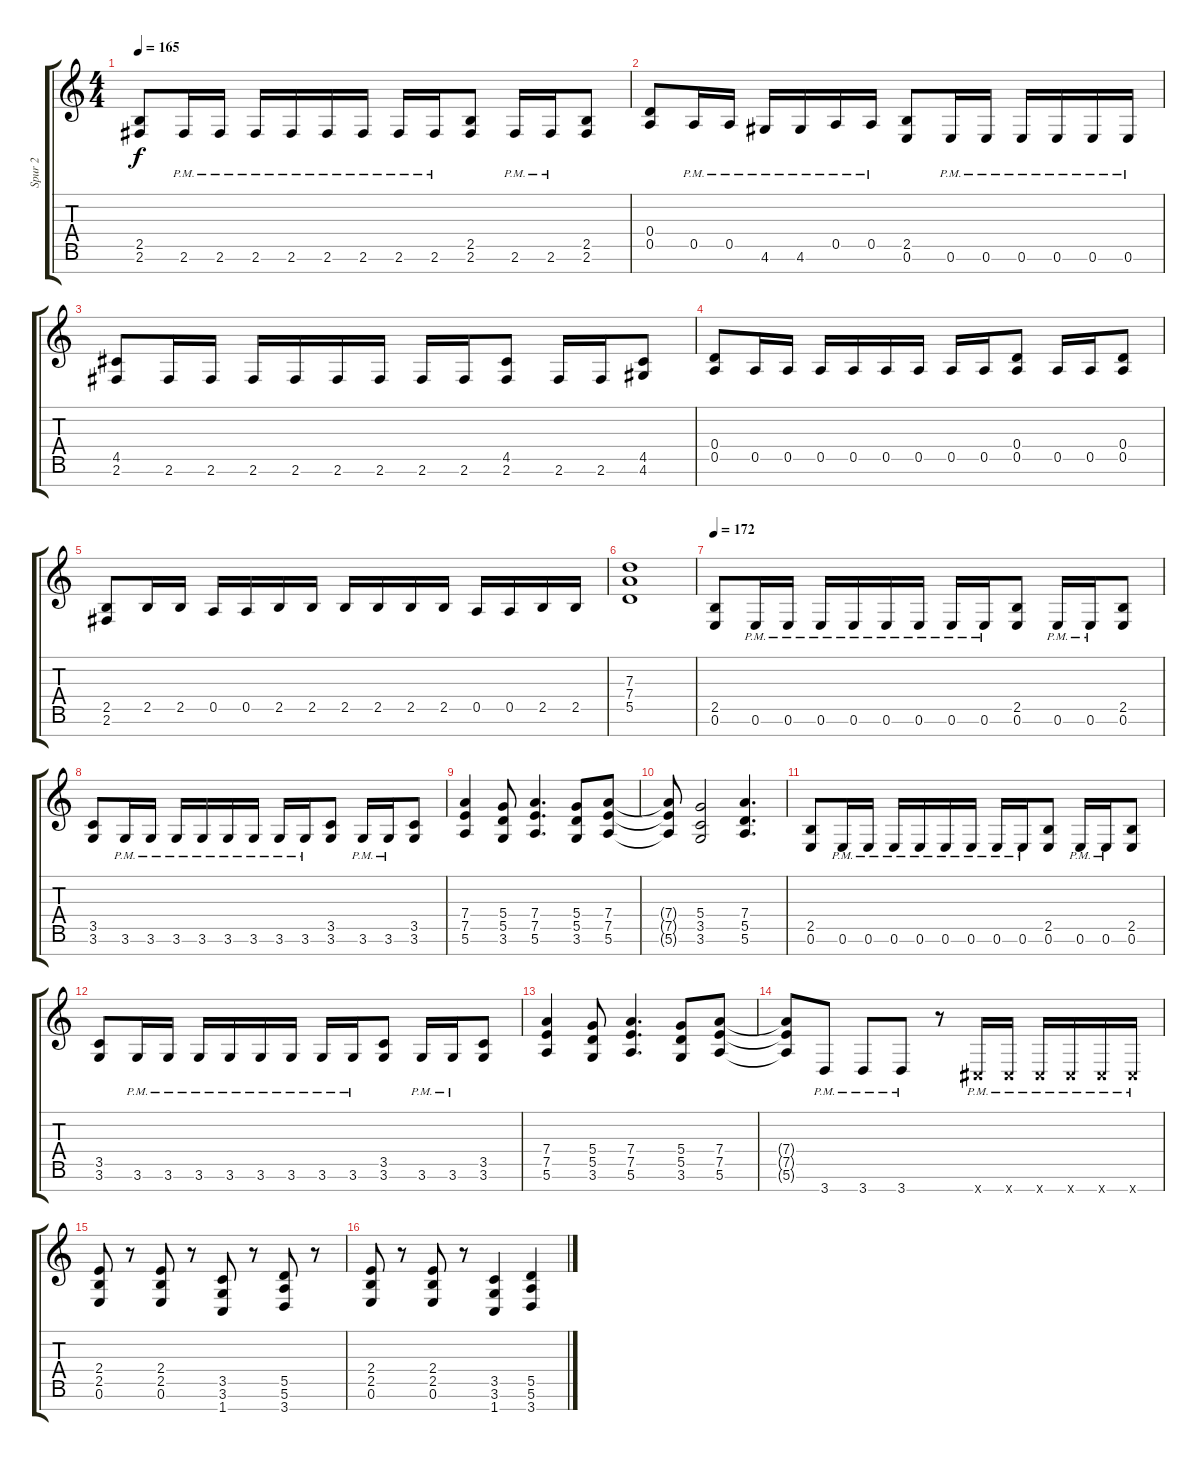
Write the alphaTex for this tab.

\track ("Spur 2" "Spur 2") {instrument overdrivenguitar}
\staff {score tabs}
\tuning (E4 B3 G3 D3 A2 E2 B1) {hide}
\ts (4 4)
\tempo 165
\clef g2
\ks c
(2.5 2.6).8{dy f} 2.6{pm}.16 2.6{pm}.16 2.6{pm}.16 2.6{pm}.16 2.6{pm}.16 2.6{pm}.16 2.6{pm}.16 2.6{pm}.16 (2.5 2.6).8 2.6{pm}.16 2.6{pm}.16 (2.5 2.6).8 |
(0.4 0.5).8 0.5{pm}.16 0.5{pm}.16 4.6{pm}.16 4.6{pm}.16 0.5{pm}.16 0.5{pm}.16 (2.5 0.6).8 0.6{pm}.16 0.6{pm}.16 0.6{pm}.16 0.6{pm}.16 0.6{pm}.16 0.6{pm}.16 |
(4.5 2.6).8 2.6.16 2.6.16 2.6.16 2.6.16 2.6.16 2.6.16 2.6.16 2.6.16 (4.5 2.6).8 2.6.16 2.6.16 (4.5 4.6).8 |
(0.4 0.5).8 0.5.16 0.5.16 0.5.16 0.5.16 0.5.16 0.5.16 0.5.16 0.5.16 (0.4 0.5).8 0.5.16 0.5.16 (0.4 0.5).8 |
(2.5 2.6).8 2.5.16 2.5.16 0.5.16 0.5.16 2.5.16 2.5.16 2.5.16 2.5.16 2.5.16 2.5.16 0.5.16 0.5.16 2.5.16 2.5.16 |
(7.3 7.4 5.5).1 |
\tempo 172
(2.5 0.6).8 0.6{pm}.16 0.6{pm}.16 0.6{pm}.16 0.6{pm}.16 0.6{pm}.16 0.6{pm}.16 0.6{pm}.16 0.6{pm}.16 (2.5 0.6).8 0.6{pm}.16 0.6{pm}.16 (2.5 0.6).8 |
(3.5 3.6).8 3.6{pm}.16 3.6{pm}.16 3.6{pm}.16 3.6{pm}.16 3.6{pm}.16 3.6{pm}.16 3.6{pm}.16 3.6{pm}.16 (3.5 3.6).8 3.6{pm}.16 3.6{pm}.16 (3.5 3.6).8 |
(7.4 7.5 5.6).4 (5.4 5.5 3.6).8 (7.4 7.5 5.6).4{d} (5.4 5.5 3.6).8 (7.4 7.5 5.6).8 |
(7.4{t} 7.5{t} 5.6{t}).8 (5.4 3.5 3.6).2 (7.4 5.5 5.6).4{d} |
(2.5 0.6).8 0.6{pm}.16 0.6{pm}.16 0.6{pm}.16 0.6{pm}.16 0.6{pm}.16 0.6{pm}.16 0.6{pm}.16 0.6{pm}.16 (2.5 0.6).8 0.6{pm}.16 0.6{pm}.16 (2.5 0.6).8 |
(3.5 3.6).8 3.6{pm}.16 3.6{pm}.16 3.6{pm}.16 3.6{pm}.16 3.6{pm}.16 3.6{pm}.16 3.6{pm}.16 3.6{pm}.16 (3.5 3.6).8 3.6{pm}.16 3.6{pm}.16 (3.5 3.6).8 |
(7.4 7.5 5.6).4 (5.4 5.5 3.6).8 (7.4 7.5 5.6).4{d} (5.4 5.5 3.6).8 (7.4 7.5 5.6).8 |
(7.4{t} 7.5{t} 5.6{t}).8 3.7{pm}.8 3.7{pm}.8 3.7{pm}.8 r.8 2.7{pm x}.16 2.7{pm x}.16 2.7{pm x}.16 2.7{pm x}.16 2.7{pm x}.16 2.7{pm x}.16 |
(2.4 2.5 0.6).8 r.8 (2.4 2.5 0.6).8 r.8 (3.5 3.6 1.7).8 r.8 (5.5 5.6 3.7).8 r.8 |
(2.4 2.5 0.6).8 r.8 (2.4 2.5 0.6).8 r.8 (3.5 3.6 1.7).4 (5.5 5.6 3.7).4
